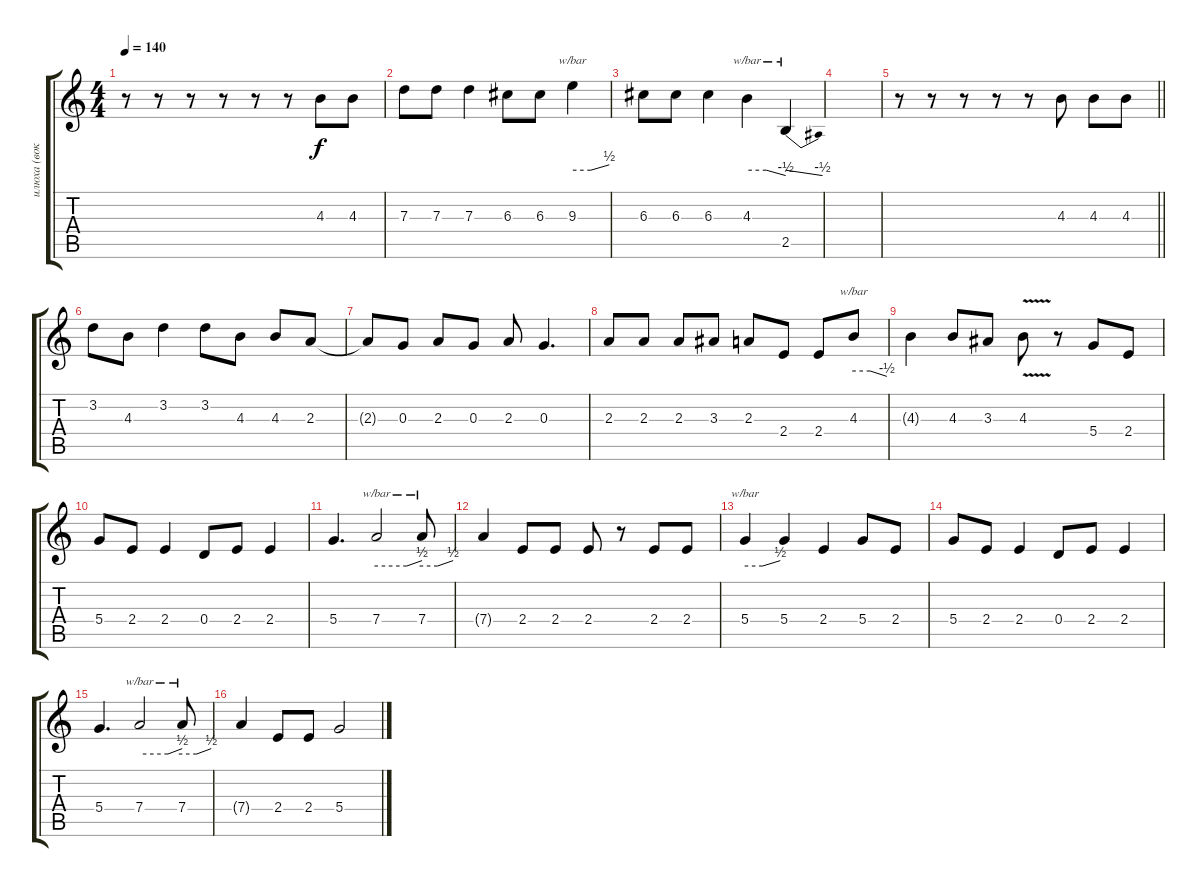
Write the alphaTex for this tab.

\track ("илюха (вокал)" "илюха (вок") {instrument slapbass1}
\staff {score tabs}
\tuning (E4 B3 G3 D3 A2 E2) {hide}
\ts (4 4)
\tempo 140
\clef g2
\ks c
r.8{dy f} r.8 r.8 r.8 r.8 r.8 4.3.8 4.3.8 |
7.3.8 7.3.8 7.3.4 6.3.8 6.3.8 9.3.4{tbe (custom default 0 0 30 0 60 2)} |
6.3.8 6.3.8 6.3.4 4.3.4{tbe (custom default 0 0 30 0 60 -2)} 2.5.4{tbe (dive default 0 0 60 -2)} |
|
\barLineRight lightlight
r.8 r.8 r.8 r.8 r.8 4.3.8 4.3.8 4.3.8 |
3.2.8 4.3.8 3.2.4 3.2.8 4.3.8 4.3.8 2.3.8 |
2.3{t}.8 0.3.8 2.3.8 0.3.8 2.3.8 0.3.4{d} |
2.3.8 2.3.8 2.3.8 3.3.8 2.3.8 2.4.8 2.4.8 4.3.8{tbe (custom default 0 0 30 0 60 -2)} |
4.3{t}.4 4.3.8 3.3.8 4.3{v}.8 r.8 5.4.8 2.4.8 |
5.4.8 2.4.8 2.4.4 0.4.8 2.4.8 2.4.4 |
5.4.4{d} 7.4.2{tbe (custom default 0 0 40 0 60 2)} 7.4.8{tbe (custom default 0 0 30 0 60 2)} |
7.4{t}.4 2.4.8 2.4.8 2.4.8 r.8 2.4.8 2.4.8 |
5.4.4{tbe (custom default 0 0 30 0 60 2)} 5.4.4 2.4.4 5.4.8 2.4.8 |
5.4.8 2.4.8 2.4.4 0.4.8 2.4.8 2.4.4 |
5.4.4{d} 7.4.2{tbe (custom default 0 0 40 0 60 2)} 7.4.8{tbe (custom default 0 0 30 0 60 2)} |
7.4{t}.4 2.4.8 2.4.8 5.4.2
